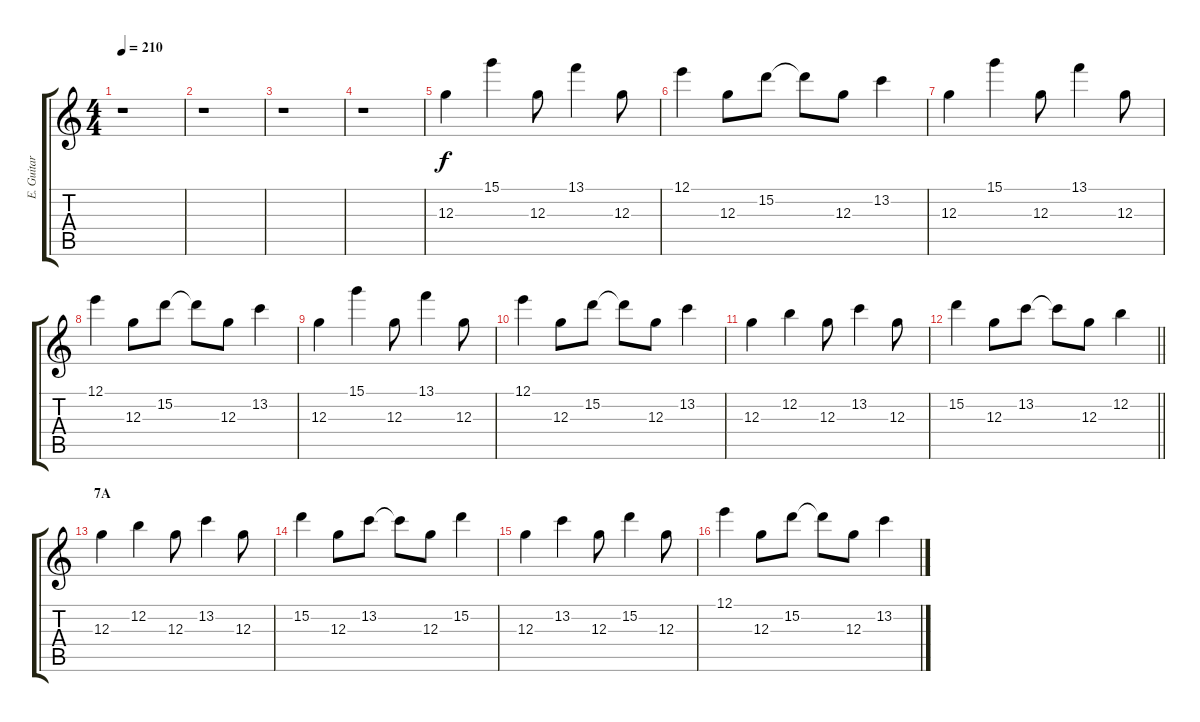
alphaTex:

\track ("E. Guitar I" "E. Guitar ") {instrument overdrivenguitar}
\staff {score tabs}
\tuning (E4 B3 G3 D3 A2 E2) {hide}
\ts (4 4)
\tempo 210
\clef g2
\ks c
r.1{dy f} |
r.1 |
r.1 |
r.1 |
12.3.4 15.1.4 12.3.8 13.1.4 12.3.8 |
12.1.4 12.3.8 15.2.8 15.2{t}.8 12.3.8 13.2.4 |
12.3.4 15.1.4 12.3.8 13.1.4 12.3.8 |
12.1.4 12.3.8 15.2.8 15.2{t}.8 12.3.8 13.2.4 |
12.3.4 15.1.4 12.3.8 13.1.4 12.3.8 |
12.1.4 12.3.8 15.2.8 15.2{t}.8 12.3.8 13.2.4 |
12.3.4 12.2.4 12.3.8 13.2.4 12.3.8 |
\barLineRight lightlight
15.2.4 12.3.8 13.2.8 13.2{t}.8 12.3.8 12.2.4 |
\section ("" "7A")
12.3.4 12.2.4 12.3.8 13.2.4 12.3.8 |
15.2.4 12.3.8 13.2.8 13.2{t}.8 12.3.8 15.2.4 |
12.3.4 13.2.4 12.3.8 15.2.4 12.3.8 |
12.1.4 12.3.8 15.2.8 15.2{t}.8 12.3.8 13.2.4
